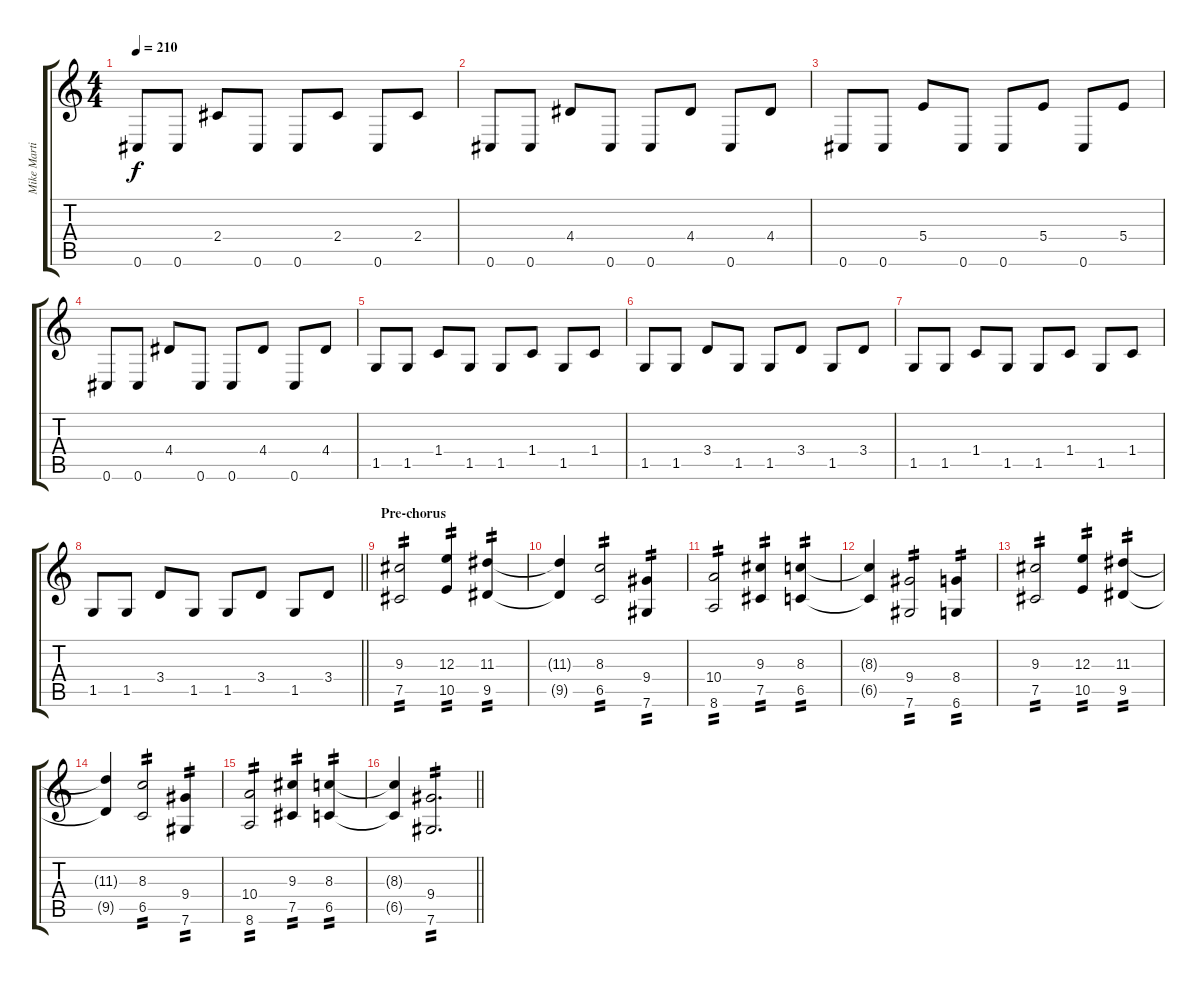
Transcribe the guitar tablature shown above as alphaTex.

\track ("Mike Martin" "Mike Marti") {instrument overdrivenguitar}
\staff {score tabs}
\tuning (Db4 Ab3 E3 B2 Gb2 Db2) {hide}
\ts (4 4)
\tempo 210
\clef g2
\ks c
0.6.8{dy f} 0.6.8 2.4.8 0.6.8 0.6.8 2.4.8 0.6.8 2.4.8 |
0.6.8 0.6.8 4.4.8 0.6.8 0.6.8 4.4.8 0.6.8 4.4.8 |
0.6.8 0.6.8 5.4.8 0.6.8 0.6.8 5.4.8 0.6.8 5.4.8 |
0.6.8 0.6.8 4.4.8 0.6.8 0.6.8 4.4.8 0.6.8 4.4.8 |
1.5.8 1.5.8 1.4.8 1.5.8 1.5.8 1.4.8 1.5.8 1.4.8 |
1.5.8 1.5.8 3.4.8 1.5.8 1.5.8 3.4.8 1.5.8 3.4.8 |
1.5.8 1.5.8 1.4.8 1.5.8 1.5.8 1.4.8 1.5.8 1.4.8 |
\barLineRight lightlight
1.5.8 1.5.8 3.4.8 1.5.8 1.5.8 3.4.8 1.5.8 3.4.8 |
\section ("" "Pre-chorus")
(9.3 7.5).2{tp 2} (12.3 10.5).4{tp 2} (11.3 9.5).4{tp 2} |
(11.3{t} 9.5{t}).4 (8.3 6.5).2{tp 2} (9.4 7.6).4{tp 2} |
(10.4 8.6).2{tp 2} (9.3 7.5).4{tp 2} (8.3 6.5).4{tp 2} |
(8.3{t} 6.5{t}).4 (9.4 7.6).2{tp 2} (8.4 6.6).4{tp 2} |
(9.3 7.5).2{tp 2} (12.3 10.5).4{tp 2} (11.3 9.5).4{tp 2} |
(11.3{t} 9.5{t}).4 (8.3 6.5).2{tp 2} (9.4 7.6).4{tp 2} |
(10.4 8.6).2{tp 2} (9.3 7.5).4{tp 2} (8.3 6.5).4{tp 2} |
\barLineRight lightlight
(8.3{t} 6.5{t}).4 (9.4 7.6).2{d tp 2}
